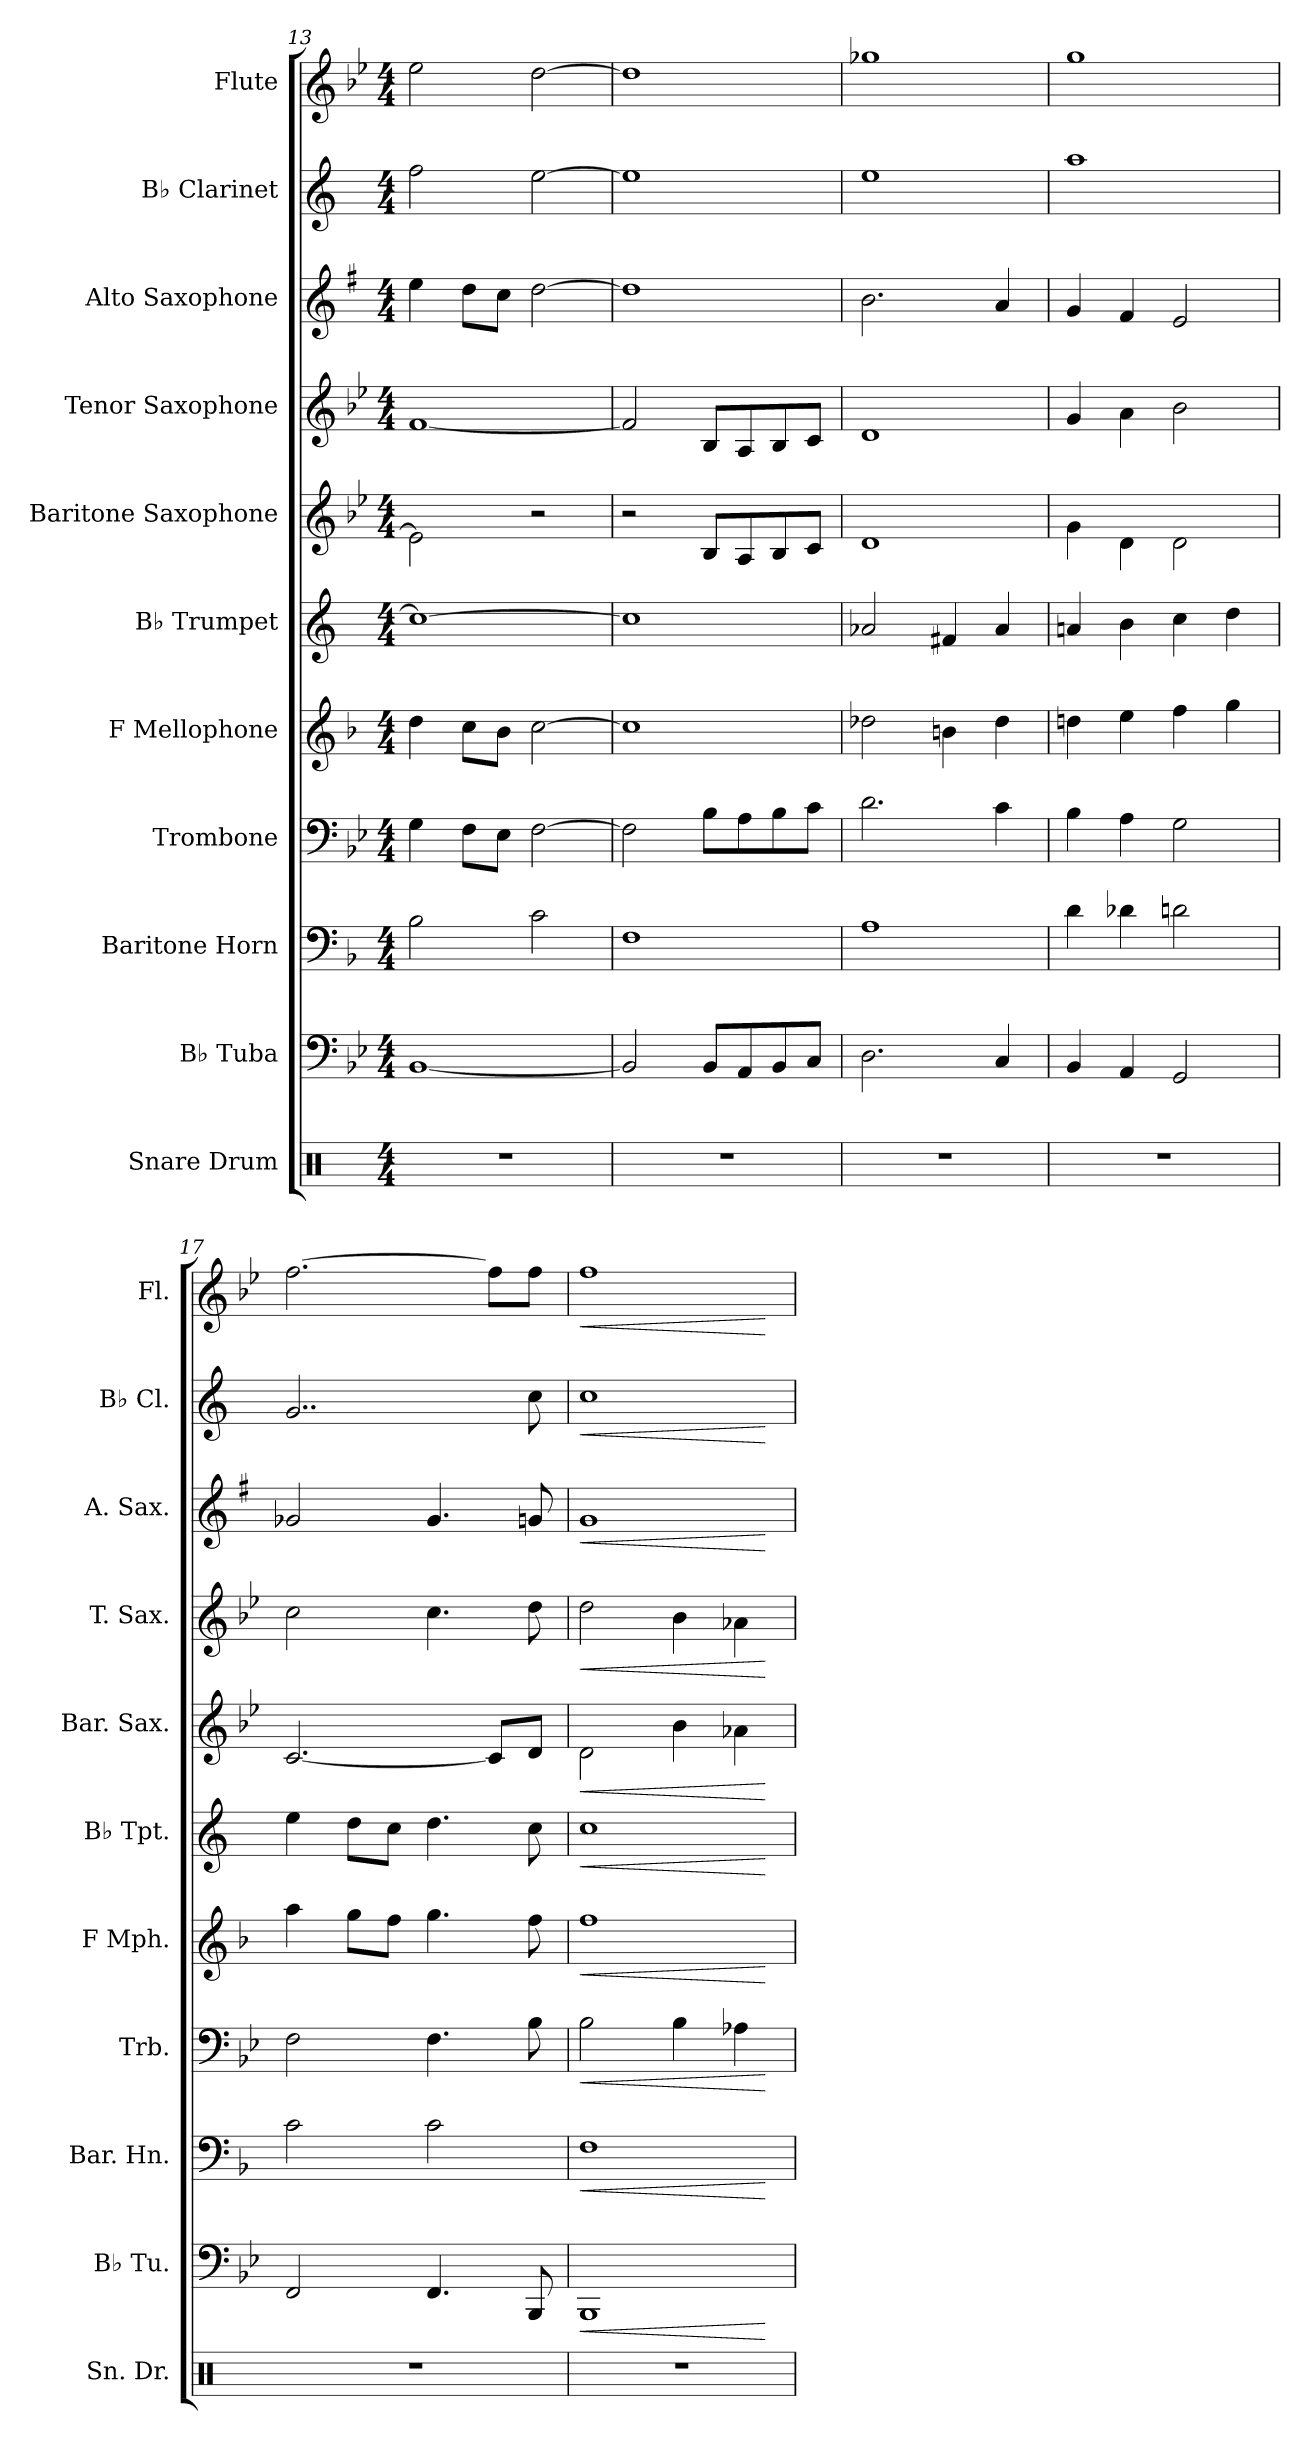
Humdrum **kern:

**kern	**kern	**dynam	**kern	**dynam	**kern	**dynam	**kern	**dynam	**kern	**dynam	**kern	**dynam	**kern	**dynam	**kern	**dynam	**kern	**dynam	**kern	**dynam
*part11	*part10	*part10	*part9	*part9	*part8	*part8	*part7	*part7	*part6	*part6	*part5	*part5	*part4	*part4	*part3	*part3	*part2	*part2	*part1	*part1
*staff11	*staff10	*staff10	*staff9	*staff9	*staff8	*staff8	*staff7	*staff7	*staff6	*staff6	*staff5	*staff5	*staff4	*staff4	*staff3	*staff3	*staff2	*staff2	*staff1	*staff1
*I"Snare Drum	*I"B♭ Tuba	*	*I"Baritone Horn	*	*I"Trombone	*	*I"F Mellophone	*	*I"B♭ Trumpet	*	*I"Baritone Saxophone	*	*I"Tenor Saxophone	*	*I"Alto Saxophone	*	*I"B♭ Clarinet	*	*I"Flute	*
*I'Sn. Dr.	*I'B♭ Tu.	*	*I'Bar. Hn.	*	*I'Trb.	*	*I'F Mph.	*	*I'B♭ Tpt.	*	*I'Bar. Sax.	*	*I'T. Sax.	*	*I'A. Sax.	*	*I'B♭ Cl.	*	*I'Fl.	*
*clefX	*clefF4	*	*clefF4	*	*clefF4	*	*clefG2	*	*clefG2	*	*clefG2	*	*clefG2	*	*clefG2	*	*clefG2	*	*clefG2	*
*	*	*	*ITrd4c7	*	*	*	*ITrd4c7	*	*ITrd1c2	*	*ITrd12c21	*	*ITrd8c14	*	*ITrd5c9	*	*ITrd1c2	*	*	*
*k[]	*k[b-e-]	*	*k[b-e-]	*	*k[b-e-]	*	*k[b-e-]	*	*k[b-e-]	*	*k[b-e-]	*	*k[b-e-]	*	*k[b-e-]	*	*k[b-e-]	*	*k[b-e-]	*
*C:	*B-:	*	*B-:	*	*B-:	*	*B-:	*	*B-:	*	*B-:	*	*B-:	*	*B-:	*	*B-:	*	*B-:	*
*M4/4	*M4/4	*	*M4/4	*	*M4/4	*	*M4/4	*	*M4/4	*	*M4/4	*	*M4/4	*	*M4/4	*	*M4/4	*	*M4/4	*
=13	=13	=13	=13	=13	=13	=13	=13	=13	=13	=13	=13	=13	=13	=13	=13	=13	=13	=13	=13	=13
1r	[1BB-	.	2E-\	.	4G\	.	4g\	.	1b-_	.	2E-\]	.	[1F	.	4g\	.	2ee-\	.	2ee-\	.
.	.	.	.	.	8F\L	.	8f\L	.	.	.	.	.	.	.	8f\L	.	.	.	.	.
.	.	.	.	.	8E-\J	.	8e-\J	.	.	.	.	.	.	.	8e-\J	.	.	.	.	.
.	.	.	2F\	.	[2F\	.	[2f\	.	.	.	2r	.	.	.	[2f\	.	[2dd\	.	[2dd\	.
!!LO:PB:g=z
=14	=14	=14	=14	=14	=14	=14	=14	=14	=14	=14	=14	=14	=14	=14	=14	=14	=14	=14	=14	=14
1r	2BB-/]	.	1BB-	.	2F\]	.	1f]	.	1b-]	.	2r	.	2F/]	.	1f]	.	1dd]	.	1dd]	.
.	8BB-/L	.	.	.	8B-\L	.	.	.	.	.	8BB-/L	.	8BB-/L	.	.	.	.	.	.	.
.	8AA/	.	.	.	8A\	.	.	.	.	.	8AA/	.	8AA/	.	.	.	.	.	.	.
.	8BB-/	.	.	.	8B-\	.	.	.	.	.	8BB-/	.	8BB-/	.	.	.	.	.	.	.
.	8C/J	.	.	.	8c\J	.	.	.	.	.	8C/J	.	8C/J	.	.	.	.	.	.	.
=15	=15	=15	=15	=15	=15	=15	=15	=15	=15	=15	=15	=15	=15	=15	=15	=15	=15	=15	=15	=15
1r	2.D\	.	1D	.	2.d\	.	2g-X\	.	2g-X/	.	1D	.	1D	.	2.d\	.	1dd	.	1gg-X	.
.	.	.	.	.	.	.	4en\	.	4en/	.	.	.	.	.	.	.	.	.	.	.
.	4C/	.	.	.	4c\	.	4g-\	.	4g-/	.	.	.	.	.	4c/	.	.	.	.	.
=16	=16	=16	=16	=16	=16	=16	=16	=16	=16	=16	=16	=16	=16	=16	=16	=16	=16	=16	=16	=16
1r	4BB-/	.	4G\	.	4B-\	.	4gn\	.	4gn/	.	4G\	.	4G/	.	4B-/	.	1gg	.	1gg	.
.	4AA/	.	4G-X\	.	4A\	.	4a\	.	4a\	.	4D\	.	4A\	.	4A/	.	.	.	.	.
.	2GG/	.	2Gn\	.	2G\	.	4b-\	.	4b-\	.	2D\	.	2B-\	.	2G/	.	.	.	.	.
.	.	.	.	.	.	.	4cc\	.	4cc\	.	.	.	.	.	.	.	.	.	.	.
=17	=17	=17	=17	=17	=17	=17	=17	=17	=17	=17	=17	=17	=17	=17	=17	=17	=17	=17	=17	=17
1r	2FF/	.	2F\	.	2F\	.	4dd\	.	4dd\	.	[2.C/	.	2c\	.	2B--X/	.	2..f/	.	[2.ff\	.
.	.	.	.	.	.	.	8cc\L	.	8cc\L	.	.	.	.	.	.	.	.	.	.	.
.	.	.	.	.	.	.	8b-\J	.	8b-\J	.	.	.	.	.	.	.	.	.	.	.
.	4.FF/	.	2F\	.	4.F\	.	4.cc\	.	4.cc\	.	.	.	4.c\	.	4.B--/	.	.	.	.	.
.	.	.	.	.	.	.	.	.	.	.	8C/L]	.	.	.	.	.	.	.	8ff\L]	.
.	8BBB-/	.	.	.	8B-\	.	8b-\	.	8b-\	.	8D/J	.	8d\	.	8B-X/	.	8b-\	.	8ff\J	.
=18	=18	=18	=18	=18	=18	=18	=18	=18	=18	=18	=18	=18	=18	=18	=18	=18	=18	=18	=18	=18
!	!	!LO:HP:b	!	!LO:HP:b	!	!LO:HP:b	!	!LO:HP:b	!	!LO:HP:b	!	!LO:HP:b	!	!LO:HP:b	!	!LO:HP:b	!	!LO:HP:b	!	!LO:HP:b
1r	1BBB-	<	1BB-	<	2B-\	<	1b-	<	1b-	<	2D\	<	2d\	<	1B-	<	1b-	<	1ff	<
.	.	.	.	.	4B-\	.	.	.	.	.	4B-\	.	4B-\	.	.	.	.	.	.	.
.	.	.	.	.	4A-X\	.	.	.	.	.	4A-X\	.	4A-X\	.	.	.	.	.	.	.
.	.	[	.	[	.	[	.	[	.	[	.	[	.	[	.	[	.	[	.	[
=	=	=	=	=	=	=	=	=	=	=	=	=	=	=	=	=	=	=	=	=
*-	*-	*-	*-	*-	*-	*-	*-	*-	*-	*-	*-	*-	*-	*-	*-	*-	*-	*-	*-	*-
